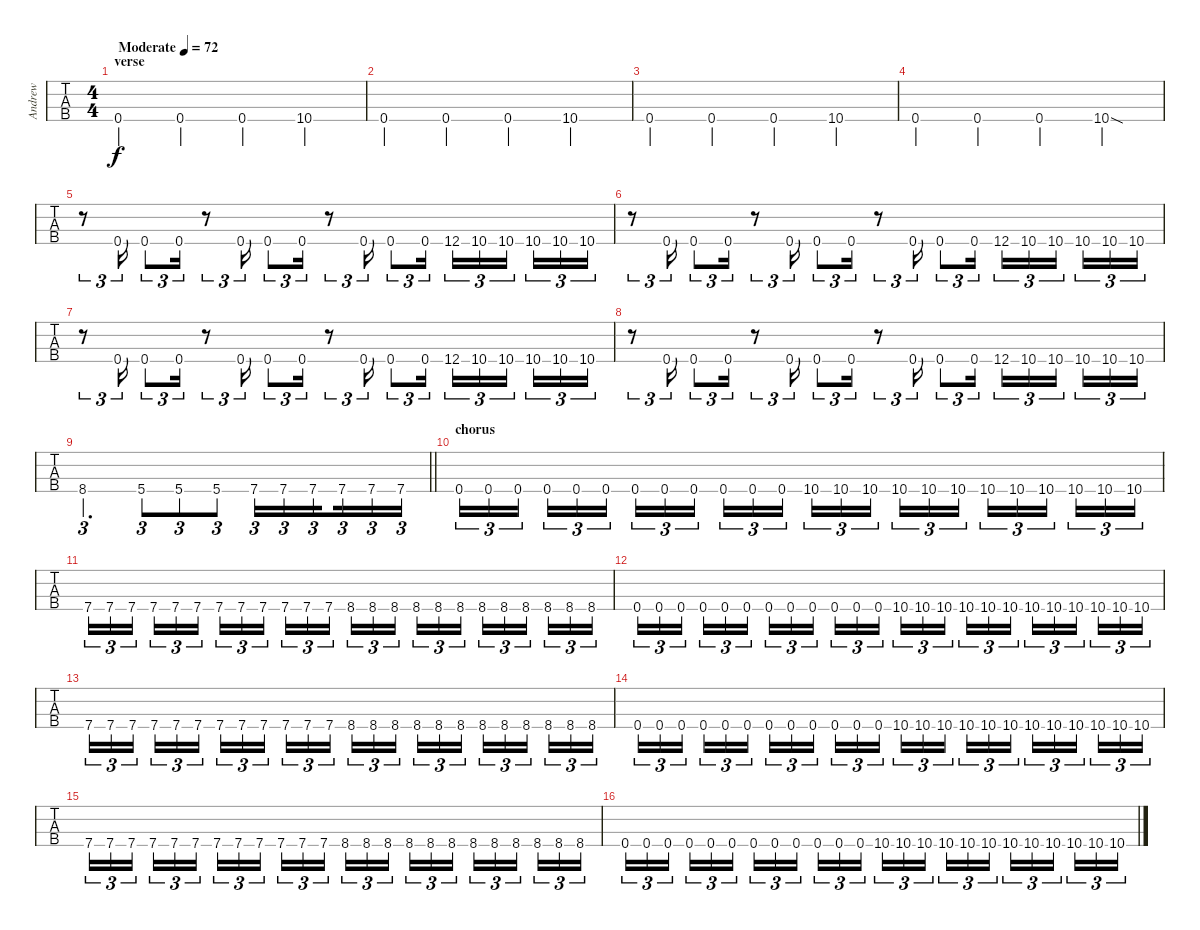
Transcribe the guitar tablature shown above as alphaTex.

\track ("Andrew" "Andrew") {instrument electricbasspick}
\staff {tabs}
\tuning (Gb2 Db2 Ab1 Db1) {hide}
\ts (4 4)
\section ("" "verse")
\tempo (72 "Moderate")
\clef f4
\ks c
0.4.4{dy f instrument electricbasspick} 0.4.4 0.4.4 10.4.4 |
0.4.4 0.4.4 0.4.4 10.4.4 |
0.4.4 0.4.4 0.4.4 10.4.4 |
0.4.4 0.4.4 0.4.4 10.4{sod}.4 |
r.8{tu (3 2)} 0.4.16{tu (3 2)} 0.4.8{tu (3 2)} 0.4.16{tu (3 2)} r.8{tu (3 2)} 0.4.16{tu (3 2)} 0.4.8{tu (3 2)} 0.4.16{tu (3 2)} r.8{tu (3 2)} 0.4.16{tu (3 2)} 0.4.8{tu (3 2)} 0.4.16{tu (3 2)} 12.4.16{tu (3 2)} 10.4.16{tu (3 2)} 10.4.16{tu (3 2) beam splitsecondary} 10.4.16{tu (3 2)} 10.4.16{tu (3 2)} 10.4.16{tu (3 2)} |
r.8{tu (3 2)} 0.4.16{tu (3 2)} 0.4.8{tu (3 2)} 0.4.16{tu (3 2)} r.8{tu (3 2)} 0.4.16{tu (3 2)} 0.4.8{tu (3 2)} 0.4.16{tu (3 2)} r.8{tu (3 2)} 0.4.16{tu (3 2)} 0.4.8{tu (3 2)} 0.4.16{tu (3 2)} 12.4.16{tu (3 2)} 10.4.16{tu (3 2)} 10.4.16{tu (3 2) beam splitsecondary} 10.4.16{tu (3 2)} 10.4.16{tu (3 2)} 10.4.16{tu (3 2)} |
r.8{tu (3 2)} 0.4.16{tu (3 2)} 0.4.8{tu (3 2)} 0.4.16{tu (3 2)} r.8{tu (3 2)} 0.4.16{tu (3 2)} 0.4.8{tu (3 2)} 0.4.16{tu (3 2)} r.8{tu (3 2)} 0.4.16{tu (3 2)} 0.4.8{tu (3 2)} 0.4.16{tu (3 2)} 12.4.16{tu (3 2)} 10.4.16{tu (3 2)} 10.4.16{tu (3 2) beam splitsecondary} 10.4.16{tu (3 2)} 10.4.16{tu (3 2)} 10.4.16{tu (3 2)} |
r.8{tu (3 2)} 0.4.16{tu (3 2)} 0.4.8{tu (3 2)} 0.4.16{tu (3 2)} r.8{tu (3 2)} 0.4.16{tu (3 2)} 0.4.8{tu (3 2)} 0.4.16{tu (3 2)} r.8{tu (3 2)} 0.4.16{tu (3 2)} 0.4.8{tu (3 2)} 0.4.16{tu (3 2)} 12.4.16{tu (3 2)} 10.4.16{tu (3 2)} 10.4.16{tu (3 2) beam splitsecondary} 10.4.16{tu (3 2)} 10.4.16{tu (3 2)} 10.4.16{tu (3 2)} |
\barLineRight lightlight
8.4.2{d tu (3 2)} 5.4.8{tu (3 2)} 5.4.8{tu (3 2)} 5.4.8{tu (3 2)} 7.4.16{tu (3 2)} 7.4.16{tu (3 2)} 7.4.16{tu (3 2) beam splitsecondary} 7.4.16{tu (3 2)} 7.4.16{tu (3 2)} 7.4.16{tu (3 2)} |
\section ("" "chorus")
0.4.16{tu (3 2)} 0.4.16{tu (3 2)} 0.4.16{tu (3 2) beam splitsecondary} 0.4.16{tu (3 2)} 0.4.16{tu (3 2)} 0.4.16{tu (3 2)} 0.4.16{tu (3 2)} 0.4.16{tu (3 2)} 0.4.16{tu (3 2) beam splitsecondary} 0.4.16{tu (3 2)} 0.4.16{tu (3 2)} 0.4.16{tu (3 2)} 10.4.16{tu (3 2)} 10.4.16{tu (3 2)} 10.4.16{tu (3 2) beam splitsecondary} 10.4.16{tu (3 2)} 10.4.16{tu (3 2)} 10.4.16{tu (3 2)} 10.4.16{tu (3 2)} 10.4.16{tu (3 2)} 10.4.16{tu (3 2) beam splitsecondary} 10.4.16{tu (3 2)} 10.4.16{tu (3 2)} 10.4.16{tu (3 2)} |
7.4.16{tu (3 2)} 7.4.16{tu (3 2)} 7.4.16{tu (3 2) beam splitsecondary} 7.4.16{tu (3 2)} 7.4.16{tu (3 2)} 7.4.16{tu (3 2)} 7.4.16{tu (3 2)} 7.4.16{tu (3 2)} 7.4.16{tu (3 2) beam splitsecondary} 7.4.16{tu (3 2)} 7.4.16{tu (3 2)} 7.4.16{tu (3 2)} 8.4.16{tu (3 2)} 8.4.16{tu (3 2)} 8.4.16{tu (3 2) beam splitsecondary} 8.4.16{tu (3 2)} 8.4.16{tu (3 2)} 8.4.16{tu (3 2)} 8.4.16{tu (3 2)} 8.4.16{tu (3 2)} 8.4.16{tu (3 2) beam splitsecondary} 8.4.16{tu (3 2)} 8.4.16{tu (3 2)} 8.4.16{tu (3 2)} |
0.4.16{tu (3 2)} 0.4.16{tu (3 2)} 0.4.16{tu (3 2) beam splitsecondary} 0.4.16{tu (3 2)} 0.4.16{tu (3 2)} 0.4.16{tu (3 2)} 0.4.16{tu (3 2)} 0.4.16{tu (3 2)} 0.4.16{tu (3 2) beam splitsecondary} 0.4.16{tu (3 2)} 0.4.16{tu (3 2)} 0.4.16{tu (3 2)} 10.4.16{tu (3 2)} 10.4.16{tu (3 2)} 10.4.16{tu (3 2) beam splitsecondary} 10.4.16{tu (3 2)} 10.4.16{tu (3 2)} 10.4.16{tu (3 2)} 10.4.16{tu (3 2)} 10.4.16{tu (3 2)} 10.4.16{tu (3 2) beam splitsecondary} 10.4.16{tu (3 2)} 10.4.16{tu (3 2)} 10.4.16{tu (3 2)} |
7.4.16{tu (3 2)} 7.4.16{tu (3 2)} 7.4.16{tu (3 2) beam splitsecondary} 7.4.16{tu (3 2)} 7.4.16{tu (3 2)} 7.4.16{tu (3 2)} 7.4.16{tu (3 2)} 7.4.16{tu (3 2)} 7.4.16{tu (3 2) beam splitsecondary} 7.4.16{tu (3 2)} 7.4.16{tu (3 2)} 7.4.16{tu (3 2)} 8.4.16{tu (3 2)} 8.4.16{tu (3 2)} 8.4.16{tu (3 2) beam splitsecondary} 8.4.16{tu (3 2)} 8.4.16{tu (3 2)} 8.4.16{tu (3 2)} 8.4.16{tu (3 2)} 8.4.16{tu (3 2)} 8.4.16{tu (3 2) beam splitsecondary} 8.4.16{tu (3 2)} 8.4.16{tu (3 2)} 8.4.16{tu (3 2)} |
0.4.16{tu (3 2)} 0.4.16{tu (3 2)} 0.4.16{tu (3 2) beam splitsecondary} 0.4.16{tu (3 2)} 0.4.16{tu (3 2)} 0.4.16{tu (3 2)} 0.4.16{tu (3 2)} 0.4.16{tu (3 2)} 0.4.16{tu (3 2) beam splitsecondary} 0.4.16{tu (3 2)} 0.4.16{tu (3 2)} 0.4.16{tu (3 2)} 10.4.16{tu (3 2)} 10.4.16{tu (3 2)} 10.4.16{tu (3 2) beam splitsecondary} 10.4.16{tu (3 2)} 10.4.16{tu (3 2)} 10.4.16{tu (3 2)} 10.4.16{tu (3 2)} 10.4.16{tu (3 2)} 10.4.16{tu (3 2) beam splitsecondary} 10.4.16{tu (3 2)} 10.4.16{tu (3 2)} 10.4.16{tu (3 2)} |
7.4.16{tu (3 2)} 7.4.16{tu (3 2)} 7.4.16{tu (3 2) beam splitsecondary} 7.4.16{tu (3 2)} 7.4.16{tu (3 2)} 7.4.16{tu (3 2)} 7.4.16{tu (3 2)} 7.4.16{tu (3 2)} 7.4.16{tu (3 2) beam splitsecondary} 7.4.16{tu (3 2)} 7.4.16{tu (3 2)} 7.4.16{tu (3 2)} 8.4.16{tu (3 2)} 8.4.16{tu (3 2)} 8.4.16{tu (3 2) beam splitsecondary} 8.4.16{tu (3 2)} 8.4.16{tu (3 2)} 8.4.16{tu (3 2)} 8.4.16{tu (3 2)} 8.4.16{tu (3 2)} 8.4.16{tu (3 2) beam splitsecondary} 8.4.16{tu (3 2)} 8.4.16{tu (3 2)} 8.4.16{tu (3 2)} |
0.4.16{tu (3 2)} 0.4.16{tu (3 2)} 0.4.16{tu (3 2) beam splitsecondary} 0.4.16{tu (3 2)} 0.4.16{tu (3 2)} 0.4.16{tu (3 2)} 0.4.16{tu (3 2)} 0.4.16{tu (3 2)} 0.4.16{tu (3 2) beam splitsecondary} 0.4.16{tu (3 2)} 0.4.16{tu (3 2)} 0.4.16{tu (3 2)} 10.4.16{tu (3 2)} 10.4.16{tu (3 2)} 10.4.16{tu (3 2) beam splitsecondary} 10.4.16{tu (3 2)} 10.4.16{tu (3 2)} 10.4.16{tu (3 2)} 10.4.16{tu (3 2)} 10.4.16{tu (3 2)} 10.4.16{tu (3 2) beam splitsecondary} 10.4.16{tu (3 2)} 10.4.16{tu (3 2)} 10.4.16{tu (3 2)}
